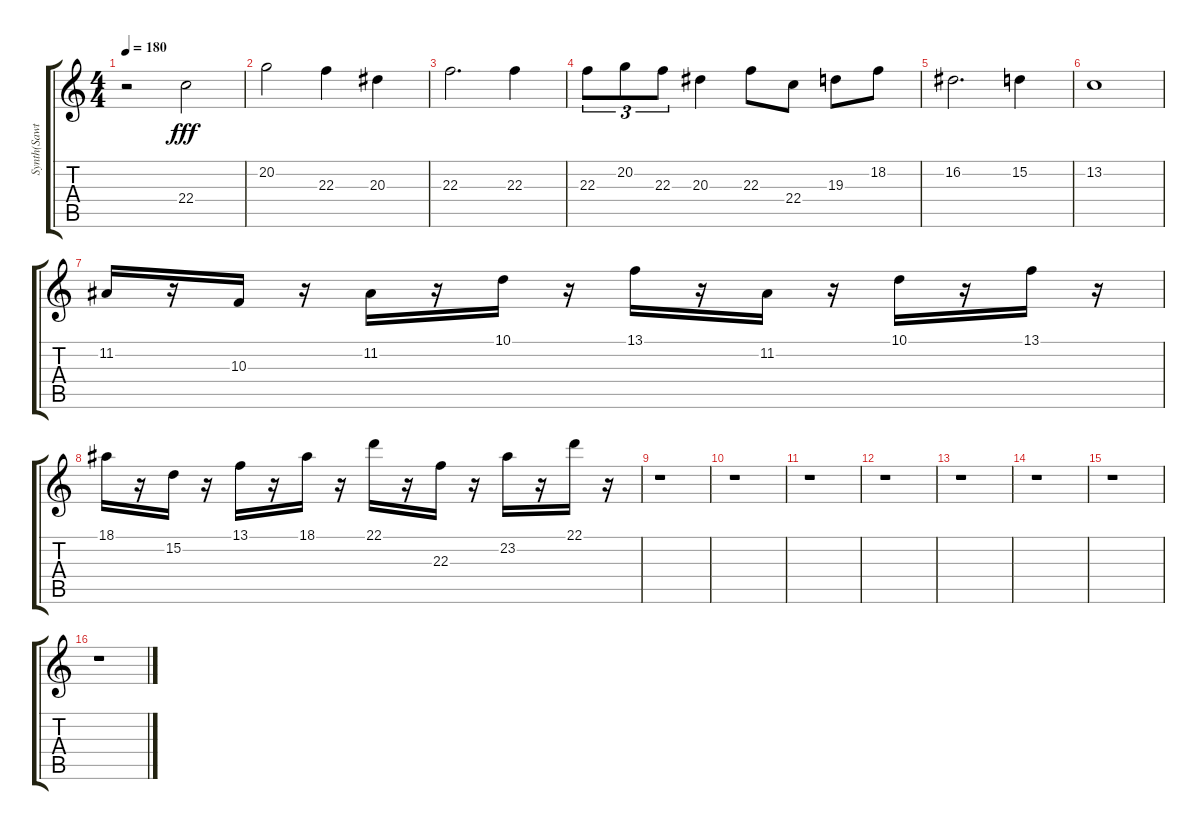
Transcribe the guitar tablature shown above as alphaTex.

\track ("Synth(Sawtooth)" "Synth(Sawt") {instrument lead2sawtooth}
\staff {score tabs}
\tuning (E4 B3 G3 D3 A2 E2) {hide}
\ts (4 4)
\tempo 180
\clef g2
\ks c
r.2{dy fff} 22.4.2 |
20.2.2 22.3.4 20.3.4 |
22.3.2{d} 22.3.4 |
22.3.8{tu (3 2)} 20.2.8{tu (3 2)} 22.3.8{tu (3 2)} 20.3.4 22.3.8 22.4.8 19.3.8 18.2.8 |
16.2.2{d} 15.2.4 |
13.2.1 |
11.2.16 r.16 10.3.16 r.16 11.2.16 r.16 10.1.16 r.16 13.1.16 r.16 11.2.16 r.16 10.1.16 r.16 13.1.16 r.16 |
18.1.16 r.16 15.2.16 r.16 13.1.16 r.16 18.1.16 r.16 22.1.16 r.16 22.3.16 r.16 23.2.16 r.16 22.1.16 r.16 |
r.1 |
r.1 |
r.1 |
r.1 |
r.1 |
r.1 |
r.1 |
r.1
